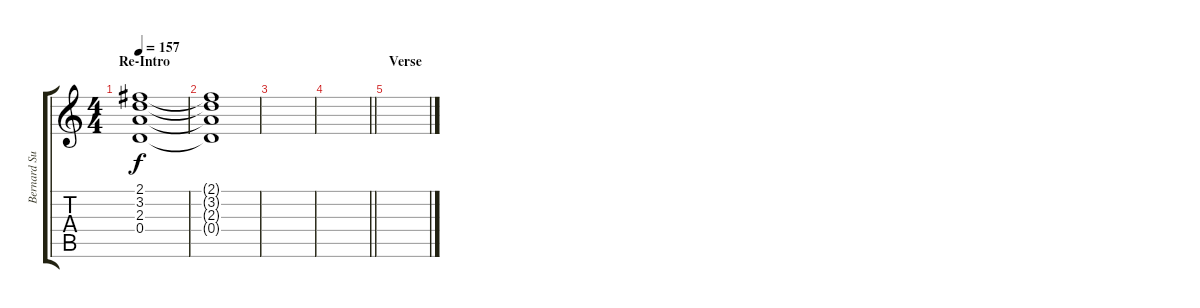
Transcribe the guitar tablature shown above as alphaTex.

\track ("Bernard Sumner" "Bernard Su") {instrument overdrivenguitar}
\staff {score tabs}
\tuning (E4 B3 G3 D3 A2 E2) {hide}
\ts (4 4)
\section ("" "Re-Intro")
\tempo 157
\clef g2
\ks c
(2.1 3.2 2.3 0.4).1{dy f} |
(2.1{t} 3.2{t} 2.3{t} 0.4{t}).1 |
|
\barLineRight lightlight
|
\section ("" "Verse")
